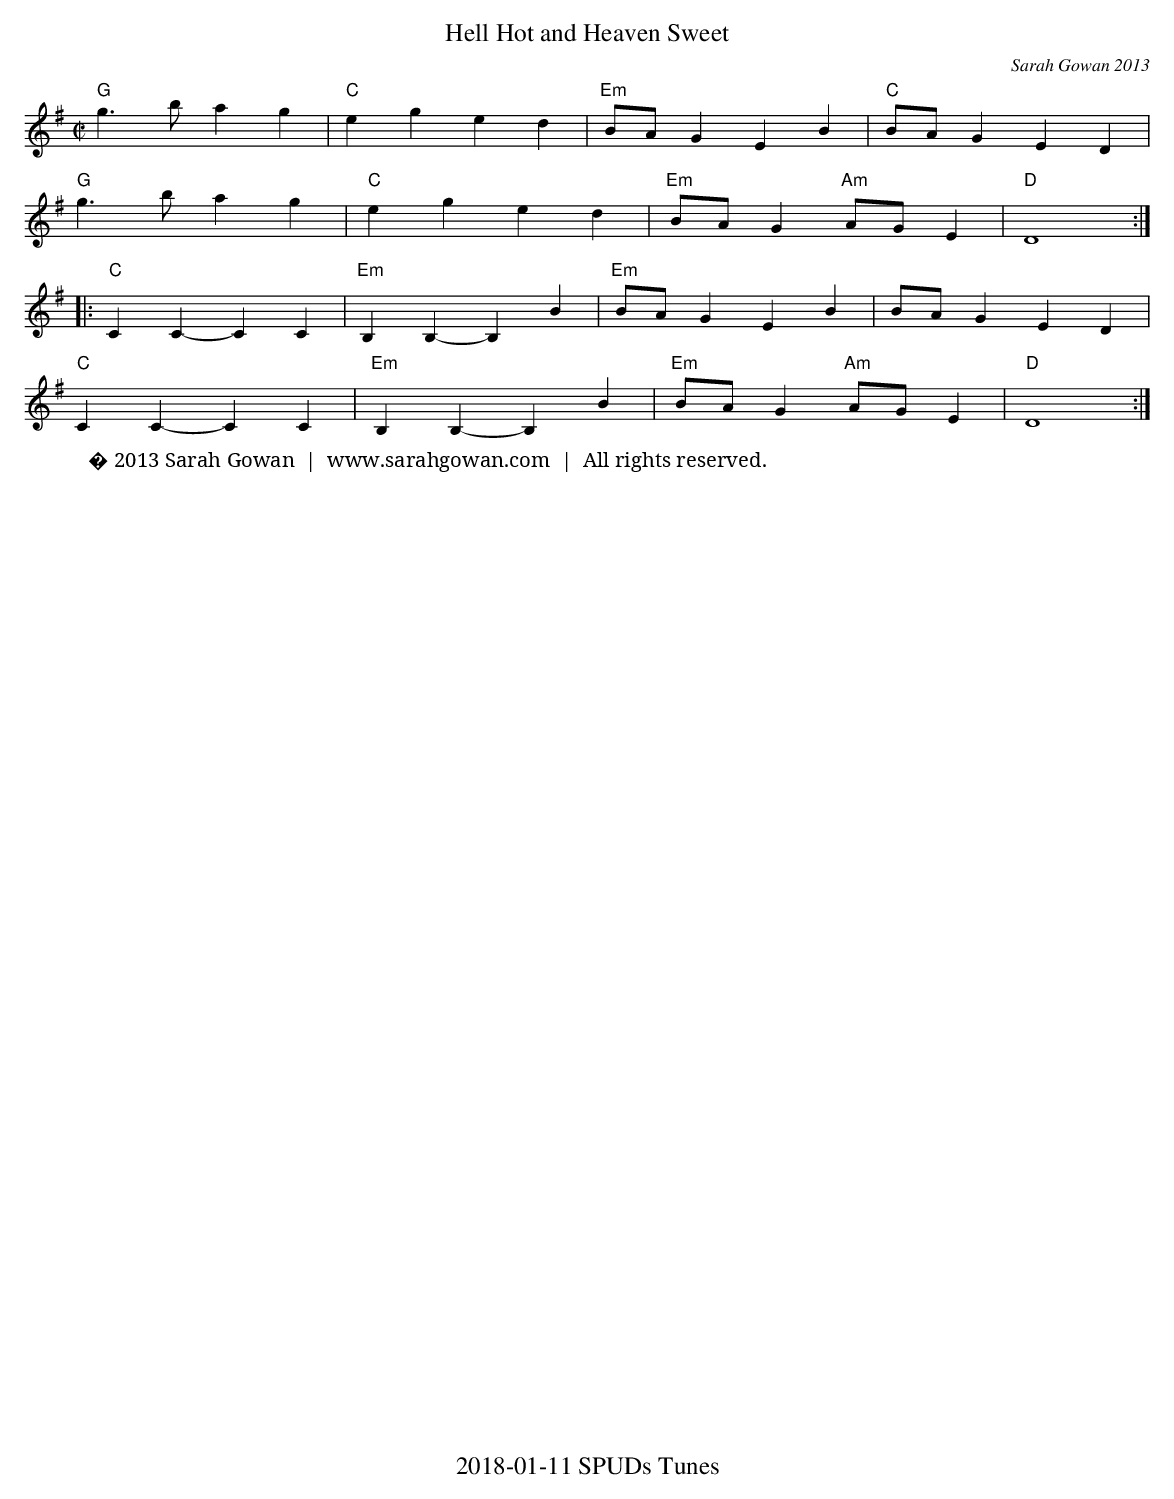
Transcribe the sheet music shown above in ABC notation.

X:1
T:Hell Hot and Heaven Sweet
C:Sarah Gowan 2013
M:C|
L:1/8
K:G
"G"g3b a2 g2|"C"e2g2e2d2|"Em"BAG2 E2B2 |"C"BAG2 E2D2|
"G"g3b a2 g2|"C"e2g2e2d2|"Em"BAG2 "Am"AGE2|"D"D8:|
|:"C"C2C2-C2C2|"Em"B,2B,2-B,2B2|"Em"BAG2 E2B2 |BAG2 E2D2|
"C"C2C2-C2C2|"Em"B,2B,2-B,2B2|"Em"BAG2 "Am"AGE2|"D"D8:|
W: � 2013 Sarah Gowan  |  www.sarahgowan.com  |  All rights reserved.
